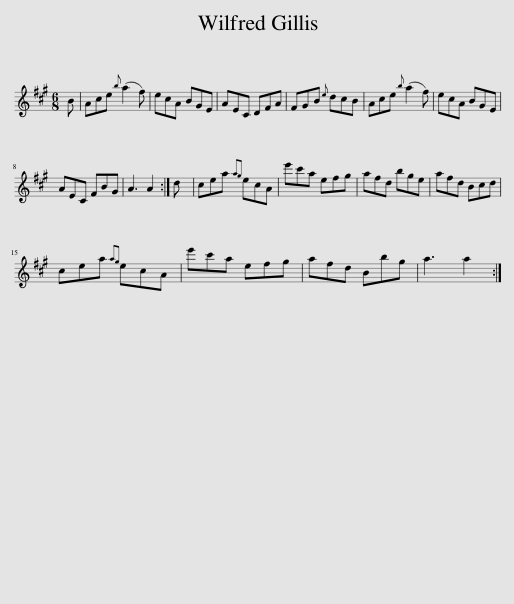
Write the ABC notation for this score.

X:1
L:1/8
M:6/8
I:linebreak $
K:A
V:1 treble
V:1
 B | Ace{b} (a2 f) | ecA BGE | AEC DFA | FGB{e} dcB | %5
 Ace{b} (a2 f) | ecA BGE |$ AEC FBG | A3 A2 :| d | %10
 cea{ag} ecA | e'c'a efg | afd bge | afd Bcd |$ cea{ag} ecA | %15
 e'c'a efg | afd Bbg | a3 a2 :| %18
